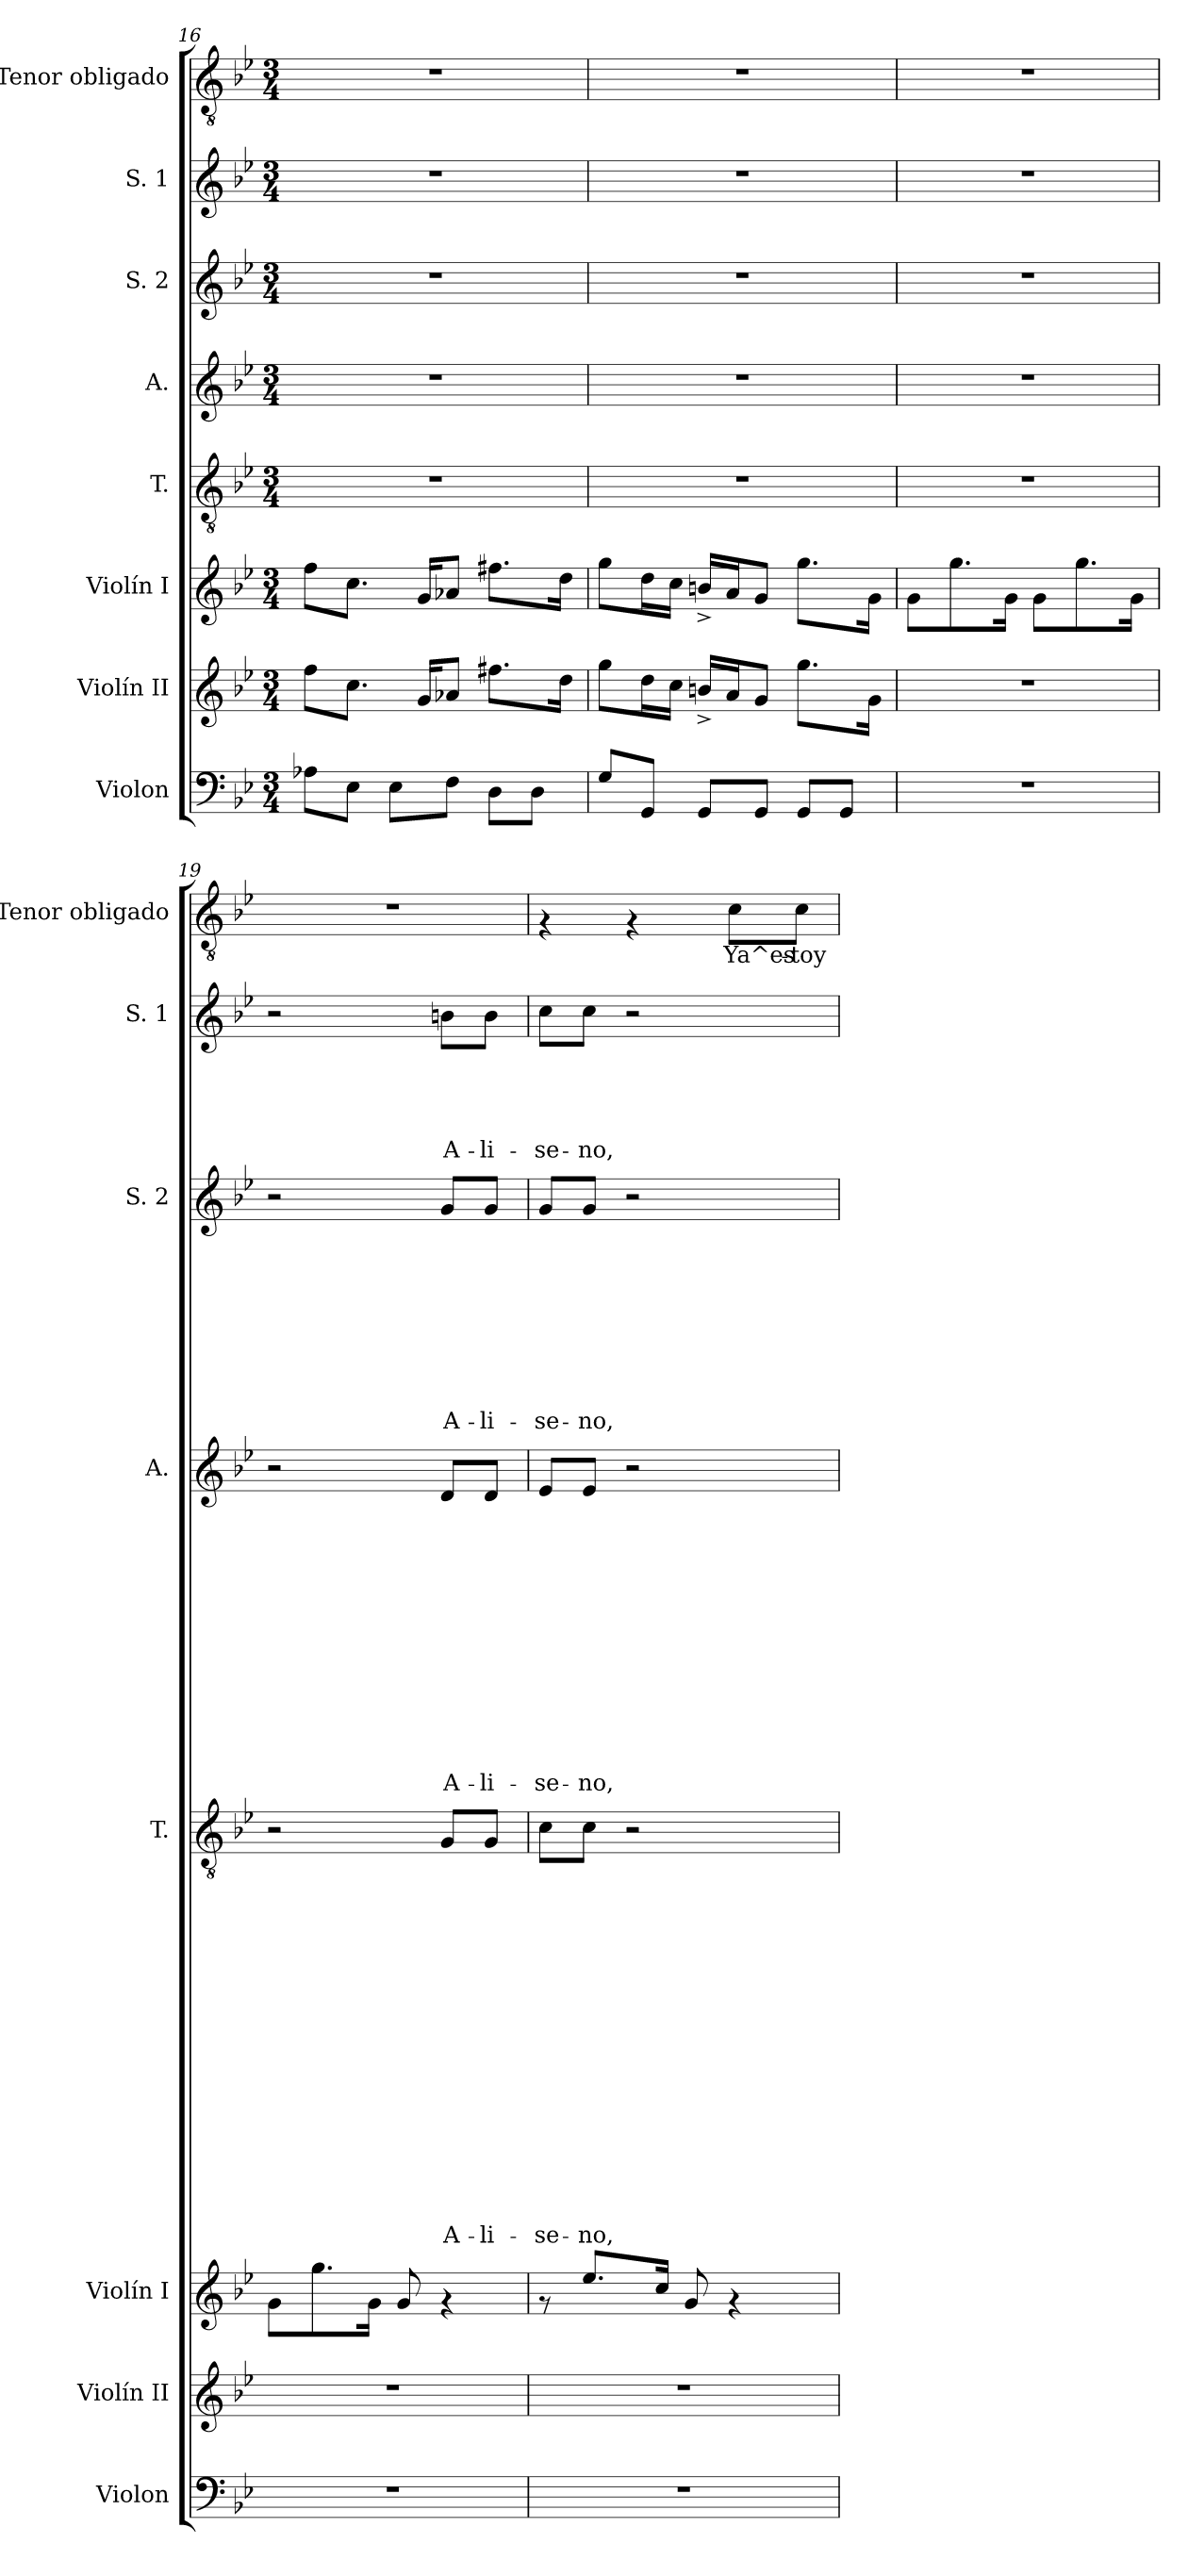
**kern	**kern	**kern	**kern	**text	**text	**text	**text	**text	**text	**text	**text	**text	**text	**text	**text	**text	**text	**text	**text	**text	**kern	**text	**text	**text	**text	**text	**text	**text	**text	**text	**text	**text	**text	**text	**kern	**text	**text	**text	**text	**text	**text	**text	**text	**text	**kern	**text	**text	**text	**text	**text	**kern	**text
*part8	*part7	*part6	*part5	*part5	*part5	*part5	*part5	*part5	*part5	*part5	*part5	*part5	*part5	*part5	*part5	*part5	*part5	*part5	*part5	*part5	*part4	*part4	*part4	*part4	*part4	*part4	*part4	*part4	*part4	*part4	*part4	*part4	*part4	*part4	*part3	*part3	*part3	*part3	*part3	*part3	*part3	*part3	*part3	*part3	*part2	*part2	*part2	*part2	*part2	*part2	*part1	*part1
*staff8	*staff7	*staff6	*staff5	*staff5	*staff5	*staff5	*staff5	*staff5	*staff5	*staff5	*staff5	*staff5	*staff5	*staff5	*staff5	*staff5	*staff5	*staff5	*staff5	*staff5	*staff4	*staff4	*staff4	*staff4	*staff4	*staff4	*staff4	*staff4	*staff4	*staff4	*staff4	*staff4	*staff4	*staff4	*staff3	*staff3	*staff3	*staff3	*staff3	*staff3	*staff3	*staff3	*staff3	*staff3	*staff2	*staff2	*staff2	*staff2	*staff2	*staff2	*staff1	*staff1
*I"Violon	*I"Violín II	*I"Violín I	*I"T.	*	*	*	*	*	*	*	*	*	*	*	*	*	*	*	*	*	*I"A.	*	*	*	*	*	*	*	*	*	*	*	*	*	*I"S. 2	*	*	*	*	*	*	*	*	*	*I"S. 1	*	*	*	*	*	*I"Tenor obligado	*
*I'Violon	*I'Violín II	*I'Violín I	*I'T.	*	*	*	*	*	*	*	*	*	*	*	*	*	*	*	*	*	*I'A.	*	*	*	*	*	*	*	*	*	*	*	*	*	*I'S. 2	*	*	*	*	*	*	*	*	*	*I'S. 1	*	*	*	*	*	*I'Tenor obligado	*
*clefF4	*clefG2	*clefG2	*clefGv2	*	*	*	*	*	*	*	*	*	*	*	*	*	*	*	*	*	*clefG2	*	*	*	*	*	*	*	*	*	*	*	*	*	*clefG2	*	*	*	*	*	*	*	*	*	*clefG2	*	*	*	*	*	*clefGv2	*
*k[b-e-]	*k[b-e-]	*k[b-e-]	*k[b-e-]	*	*	*	*	*	*	*	*	*	*	*	*	*	*	*	*	*	*k[b-e-]	*	*	*	*	*	*	*	*	*	*	*	*	*	*k[b-e-]	*	*	*	*	*	*	*	*	*	*k[b-e-]	*	*	*	*	*	*k[b-e-]	*
*B-:	*B-:	*B-:	*B-:	*	*	*	*	*	*	*	*	*	*	*	*	*	*	*	*	*	*B-:	*	*	*	*	*	*	*	*	*	*	*	*	*	*B-:	*	*	*	*	*	*	*	*	*	*B-:	*	*	*	*	*	*B-:	*
*M3/4	*M3/4	*M3/4	*M3/4	*	*	*	*	*	*	*	*	*	*	*	*	*	*	*	*	*	*M3/4	*	*	*	*	*	*	*	*	*	*	*	*	*	*M3/4	*	*	*	*	*	*	*	*	*	*M3/4	*	*	*	*	*	*M3/4	*
=16	=16	=16	=16	=16	=16	=16	=16	=16	=16	=16	=16	=16	=16	=16	=16	=16	=16	=16	=16	=16	=16	=16	=16	=16	=16	=16	=16	=16	=16	=16	=16	=16	=16	=16	=16	=16	=16	=16	=16	=16	=16	=16	=16	=16	=16	=16	=16	=16	=16	=16	=16	=16
8A-X\L	8ff\L	8ff\L	2.r	.	.	.	.	.	.	.	.	.	.	.	.	.	.	.	.	.	2.r	.	.	.	.	.	.	.	.	.	.	.	.	.	2.r	.	.	.	.	.	.	.	.	.	2.r	.	.	.	.	.	2.r	.
8E-\J	8.cc\J	8.cc\J	.	.	.	.	.	.	.	.	.	.	.	.	.	.	.	.	.	.	.	.	.	.	.	.	.	.	.	.	.	.	.	.	.	.	.	.	.	.	.	.	.	.	.	.	.	.	.	.	.	.
8E-\L	.	.	.	.	.	.	.	.	.	.	.	.	.	.	.	.	.	.	.	.	.	.	.	.	.	.	.	.	.	.	.	.	.	.	.	.	.	.	.	.	.	.	.	.	.	.	.	.	.	.	.	.
.	16g/KL	16g/KL	.	.	.	.	.	.	.	.	.	.	.	.	.	.	.	.	.	.	.	.	.	.	.	.	.	.	.	.	.	.	.	.	.	.	.	.	.	.	.	.	.	.	.	.	.	.	.	.	.	.
8F\J	8a-X/J	8a-X/J	.	.	.	.	.	.	.	.	.	.	.	.	.	.	.	.	.	.	.	.	.	.	.	.	.	.	.	.	.	.	.	.	.	.	.	.	.	.	.	.	.	.	.	.	.	.	.	.	.	.
8D\L	8.ff#X\L	8.ff#X\L	.	.	.	.	.	.	.	.	.	.	.	.	.	.	.	.	.	.	.	.	.	.	.	.	.	.	.	.	.	.	.	.	.	.	.	.	.	.	.	.	.	.	.	.	.	.	.	.	.	.
8D\J	.	.	.	.	.	.	.	.	.	.	.	.	.	.	.	.	.	.	.	.	.	.	.	.	.	.	.	.	.	.	.	.	.	.	.	.	.	.	.	.	.	.	.	.	.	.	.	.	.	.	.	.
.	16dd\Jk	16dd\Jk	.	.	.	.	.	.	.	.	.	.	.	.	.	.	.	.	.	.	.	.	.	.	.	.	.	.	.	.	.	.	.	.	.	.	.	.	.	.	.	.	.	.	.	.	.	.	.	.	.	.
=17	=17	=17	=17	=17	=17	=17	=17	=17	=17	=17	=17	=17	=17	=17	=17	=17	=17	=17	=17	=17	=17	=17	=17	=17	=17	=17	=17	=17	=17	=17	=17	=17	=17	=17	=17	=17	=17	=17	=17	=17	=17	=17	=17	=17	=17	=17	=17	=17	=17	=17	=17	=17
8G/L	8gg\L	8gg\L	2.r	.	.	.	.	.	.	.	.	.	.	.	.	.	.	.	.	.	2.r	.	.	.	.	.	.	.	.	.	.	.	.	.	2.r	.	.	.	.	.	.	.	.	.	2.r	.	.	.	.	.	2.r	.
8GG/J	16dd\L	16dd\L	.	.	.	.	.	.	.	.	.	.	.	.	.	.	.	.	.	.	.	.	.	.	.	.	.	.	.	.	.	.	.	.	.	.	.	.	.	.	.	.	.	.	.	.	.	.	.	.	.	.
.	16cc\JJ	16cc\JJ	.	.	.	.	.	.	.	.	.	.	.	.	.	.	.	.	.	.	.	.	.	.	.	.	.	.	.	.	.	.	.	.	.	.	.	.	.	.	.	.	.	.	.	.	.	.	.	.	.	.
8GG/L	16bn^</LL	16bn^</LL	.	.	.	.	.	.	.	.	.	.	.	.	.	.	.	.	.	.	.	.	.	.	.	.	.	.	.	.	.	.	.	.	.	.	.	.	.	.	.	.	.	.	.	.	.	.	.	.	.	.
.	16a/J	16a/J	.	.	.	.	.	.	.	.	.	.	.	.	.	.	.	.	.	.	.	.	.	.	.	.	.	.	.	.	.	.	.	.	.	.	.	.	.	.	.	.	.	.	.	.	.	.	.	.	.	.
8GG/J	8g/J	8g/J	.	.	.	.	.	.	.	.	.	.	.	.	.	.	.	.	.	.	.	.	.	.	.	.	.	.	.	.	.	.	.	.	.	.	.	.	.	.	.	.	.	.	.	.	.	.	.	.	.	.
8GG/L	8.gg\L	8.gg\L	.	.	.	.	.	.	.	.	.	.	.	.	.	.	.	.	.	.	.	.	.	.	.	.	.	.	.	.	.	.	.	.	.	.	.	.	.	.	.	.	.	.	.	.	.	.	.	.	.	.
8GG/J	.	.	.	.	.	.	.	.	.	.	.	.	.	.	.	.	.	.	.	.	.	.	.	.	.	.	.	.	.	.	.	.	.	.	.	.	.	.	.	.	.	.	.	.	.	.	.	.	.	.	.	.
.	16g\Jk	16g\Jk	.	.	.	.	.	.	.	.	.	.	.	.	.	.	.	.	.	.	.	.	.	.	.	.	.	.	.	.	.	.	.	.	.	.	.	.	.	.	.	.	.	.	.	.	.	.	.	.	.	.
!!LO:LB:g=z
=18	=18	=18	=18	=18	=18	=18	=18	=18	=18	=18	=18	=18	=18	=18	=18	=18	=18	=18	=18	=18	=18	=18	=18	=18	=18	=18	=18	=18	=18	=18	=18	=18	=18	=18	=18	=18	=18	=18	=18	=18	=18	=18	=18	=18	=18	=18	=18	=18	=18	=18	=18	=18
2.r	2.r	8g\L	2.r	.	.	.	.	.	.	.	.	.	.	.	.	.	.	.	.	.	2.r	.	.	.	.	.	.	.	.	.	.	.	.	.	2.r	.	.	.	.	.	.	.	.	.	2.r	.	.	.	.	.	2.r	.
.	.	8.gg\	.	.	.	.	.	.	.	.	.	.	.	.	.	.	.	.	.	.	.	.	.	.	.	.	.	.	.	.	.	.	.	.	.	.	.	.	.	.	.	.	.	.	.	.	.	.	.	.	.	.
.	.	16g\Jk	.	.	.	.	.	.	.	.	.	.	.	.	.	.	.	.	.	.	.	.	.	.	.	.	.	.	.	.	.	.	.	.	.	.	.	.	.	.	.	.	.	.	.	.	.	.	.	.	.	.
.	.	8g\L	.	.	.	.	.	.	.	.	.	.	.	.	.	.	.	.	.	.	.	.	.	.	.	.	.	.	.	.	.	.	.	.	.	.	.	.	.	.	.	.	.	.	.	.	.	.	.	.	.	.
.	.	8.gg\	.	.	.	.	.	.	.	.	.	.	.	.	.	.	.	.	.	.	.	.	.	.	.	.	.	.	.	.	.	.	.	.	.	.	.	.	.	.	.	.	.	.	.	.	.	.	.	.	.	.
.	.	16g\Jk	.	.	.	.	.	.	.	.	.	.	.	.	.	.	.	.	.	.	.	.	.	.	.	.	.	.	.	.	.	.	.	.	.	.	.	.	.	.	.	.	.	.	.	.	.	.	.	.	.	.
=19	=19	=19	=19	=19	=19	=19	=19	=19	=19	=19	=19	=19	=19	=19	=19	=19	=19	=19	=19	=19	=19	=19	=19	=19	=19	=19	=19	=19	=19	=19	=19	=19	=19	=19	=19	=19	=19	=19	=19	=19	=19	=19	=19	=19	=19	=19	=19	=19	=19	=19	=19	=19
2.r	2.r	8g\L	2r	.	.	.	.	.	.	.	.	.	.	.	.	.	.	.	.	.	2r	.	.	.	.	.	.	.	.	.	.	.	.	.	2r	.	.	.	.	.	.	.	.	.	2r	.	.	.	.	.	2.r	.
.	.	8.gg\	.	.	.	.	.	.	.	.	.	.	.	.	.	.	.	.	.	.	.	.	.	.	.	.	.	.	.	.	.	.	.	.	.	.	.	.	.	.	.	.	.	.	.	.	.	.	.	.	.	.
.	.	16g\Jk	.	.	.	.	.	.	.	.	.	.	.	.	.	.	.	.	.	.	.	.	.	.	.	.	.	.	.	.	.	.	.	.	.	.	.	.	.	.	.	.	.	.	.	.	.	.	.	.	.	.
.	.	8g/	.	.	.	.	.	.	.	.	.	.	.	.	.	.	.	.	.	.	.	.	.	.	.	.	.	.	.	.	.	.	.	.	.	.	.	.	.	.	.	.	.	.	.	.	.	.	.	.	.	.
!	!	!	!	!	!	!	!	!	!	!	!	!	!	!	!	!	!	!	!	!LO:LY:b	!	!	!	!	!	!	!	!	!	!	!	!	!	!LO:LY:b	!	!	!	!	!	!	!	!	!	!LO:LY:b	!	!	!	!	!	!LO:LY:b	!	!
.	.	4rf	8G/L	.	.	.	.	.	.	.	.	.	.	.	.	.	.	.	.	A-	8d/L	.	.	.	.	.	.	.	.	.	.	.	.	A-	8g/L	.	.	.	.	.	.	.	.	A-	8bn\L	.	.	.	.	A-	.	.
!	!	!	!	!	!	!	!	!	!	!	!	!	!	!	!	!	!	!	!	!LO:LY:b	!	!	!	!	!	!	!	!	!	!	!	!	!	!LO:LY:b	!	!	!	!	!	!	!	!	!	!LO:LY:b	!	!	!	!	!	!LO:LY:b	!	!
.	.	.	8G/J	.	.	.	.	.	.	.	.	.	.	.	.	.	.	.	.	-li-	8d/J	.	.	.	.	.	.	.	.	.	.	.	.	-li-	8g/J	.	.	.	.	.	.	.	.	-li-	8b\J	.	.	.	.	-li-	.	.
=20	=20	=20	=20	=20	=20	=20	=20	=20	=20	=20	=20	=20	=20	=20	=20	=20	=20	=20	=20	=20	=20	=20	=20	=20	=20	=20	=20	=20	=20	=20	=20	=20	=20	=20	=20	=20	=20	=20	=20	=20	=20	=20	=20	=20	=20	=20	=20	=20	=20	=20	=20	=20
!	!	!	!	!	!	!	!	!	!	!	!	!	!	!	!	!	!	!	!	!LO:LY:b	!	!	!	!	!	!	!	!	!	!	!	!	!	!LO:LY:b	!	!	!	!	!	!	!	!	!	!LO:LY:b	!	!	!	!	!	!LO:LY:b	!	!
2.r	2.r	8rf	8c\L	.	.	.	.	.	.	.	.	.	.	.	.	.	.	.	.	-se-	8e-/L	.	.	.	.	.	.	.	.	.	.	.	.	-se-	8g/L	.	.	.	.	.	.	.	.	-se-	8cc\L	.	.	.	.	-se-	4rF	.
!	!	!	!	!	!	!	!	!	!	!	!	!	!	!	!	!	!	!	!	!LO:LY:b	!	!	!	!	!	!	!	!	!	!	!	!	!	!LO:LY:b	!	!	!	!	!	!	!	!	!	!LO:LY:b	!	!	!	!	!	!LO:LY:b	!	!
.	.	8.ee-/L	8c\J	.	.	.	.	.	.	.	.	.	.	.	.	.	.	.	.	-no,	8e-/J	.	.	.	.	.	.	.	.	.	.	.	.	-no,	8g/J	.	.	.	.	.	.	.	.	-no,	8cc\J	.	.	.	.	-no,	.	.
.	.	.	2r	.	.	.	.	.	.	.	.	.	.	.	.	.	.	.	.	.	2r	.	.	.	.	.	.	.	.	.	.	.	.	.	2r	.	.	.	.	.	.	.	.	.	2r	.	.	.	.	.	4rF	.
.	.	16cc/Jk	.	.	.	.	.	.	.	.	.	.	.	.	.	.	.	.	.	.	.	.	.	.	.	.	.	.	.	.	.	.	.	.	.	.	.	.	.	.	.	.	.	.	.	.	.	.	.	.	.	.
.	.	8g/	.	.	.	.	.	.	.	.	.	.	.	.	.	.	.	.	.	.	.	.	.	.	.	.	.	.	.	.	.	.	.	.	.	.	.	.	.	.	.	.	.	.	.	.	.	.	.	.	.	.
!	!	!	!	!	!	!	!	!	!	!	!	!	!	!	!	!	!	!	!	!	!	!	!	!	!	!	!	!	!	!	!	!	!	!	!	!	!	!	!	!	!	!	!	!	!	!	!	!	!	!	!	!LO:LY:b
.	.	4rf	.	.	.	.	.	.	.	.	.	.	.	.	.	.	.	.	.	.	.	.	.	.	.	.	.	.	.	.	.	.	.	.	.	.	.	.	.	.	.	.	.	.	.	.	.	.	.	.	8c\L	-Ya^es-
!	!	!	!	!	!	!	!	!	!	!	!	!	!	!	!	!	!	!	!	!	!	!	!	!	!	!	!	!	!	!	!	!	!	!	!	!	!	!	!	!	!	!	!	!	!	!	!	!	!	!	!	!LO:LY:b
.	.	.	.	.	.	.	.	.	.	.	.	.	.	.	.	.	.	.	.	.	.	.	.	.	.	.	.	.	.	.	.	.	.	.	.	.	.	.	.	.	.	.	.	.	.	.	.	.	.	.	8c\J	-toy
=	=	=	=	=	=	=	=	=	=	=	=	=	=	=	=	=	=	=	=	=	=	=	=	=	=	=	=	=	=	=	=	=	=	=	=	=	=	=	=	=	=	=	=	=	=	=	=	=	=	=	=	=
*-	*-	*-	*-	*-	*-	*-	*-	*-	*-	*-	*-	*-	*-	*-	*-	*-	*-	*-	*-	*-	*-	*-	*-	*-	*-	*-	*-	*-	*-	*-	*-	*-	*-	*-	*-	*-	*-	*-	*-	*-	*-	*-	*-	*-	*-	*-	*-	*-	*-	*-	*-	*-
